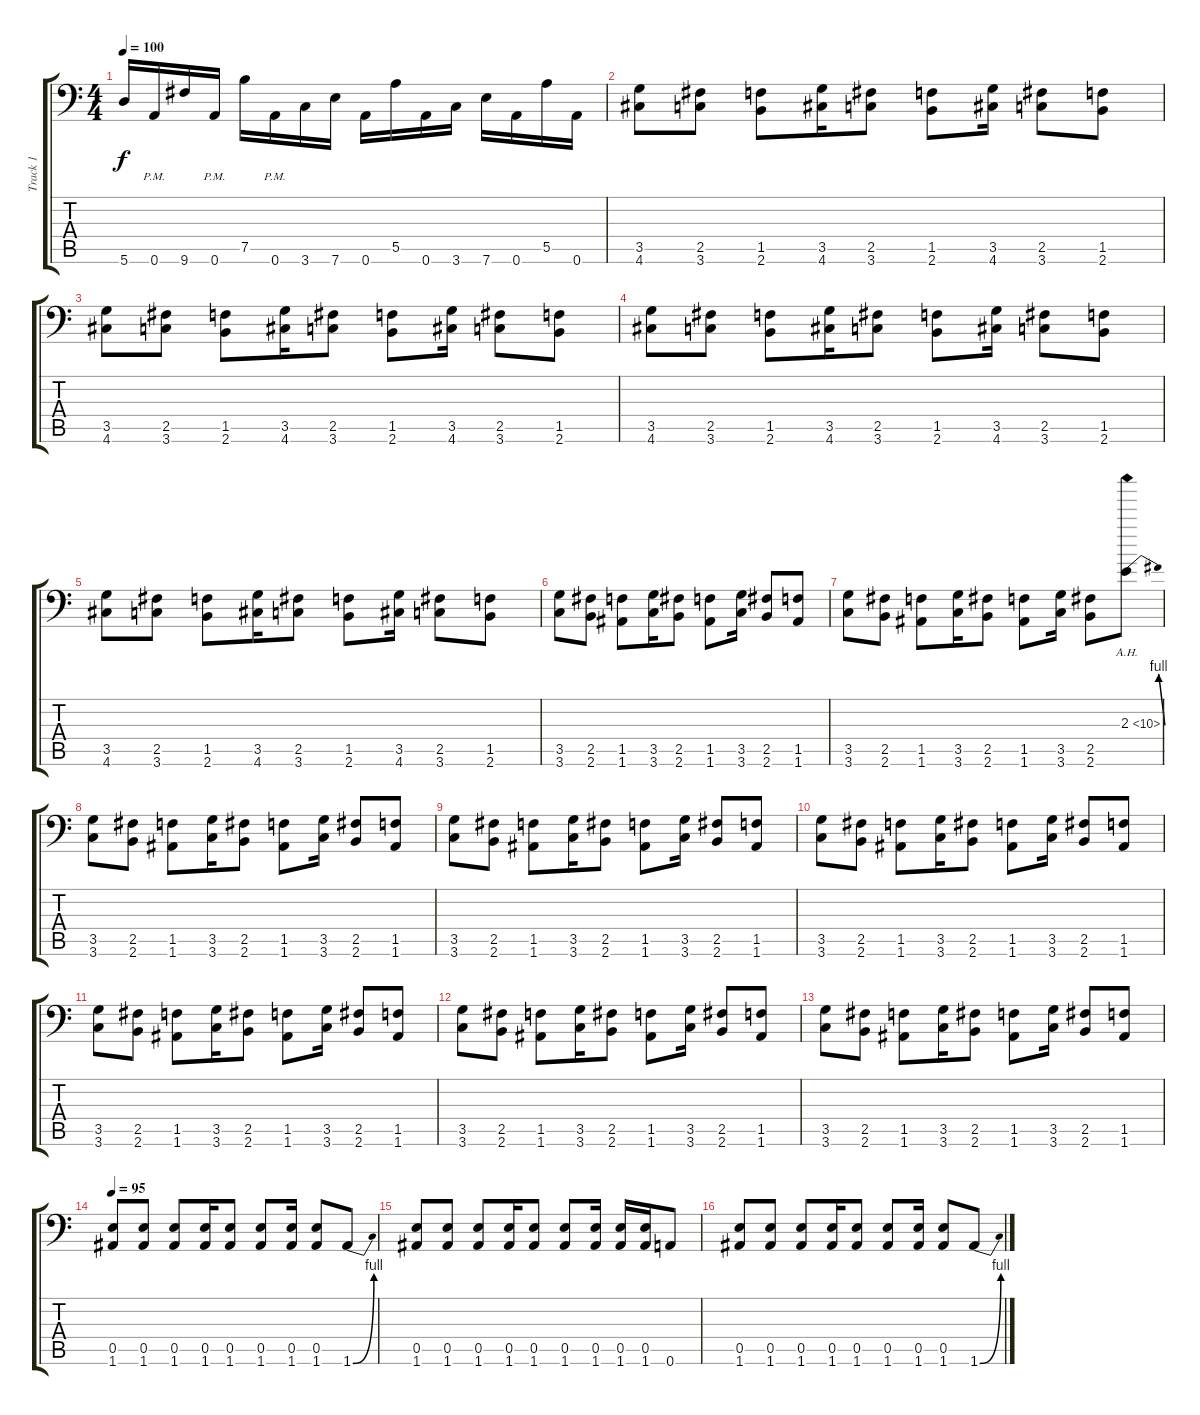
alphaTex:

\track ("Track 1" "Track 1") {instrument distortionguitar}
\staff {score tabs}
\tuning (B3 Gb3 D3 A2 E2 A1) {hide}
\ts (4 4)
\tempo 100
\clef f4
\ks c
5.6.16{dy f} 0.6{pm}.16 9.6.16 0.6{pm}.16 7.5.16 0.6{pm}.16 3.6.16 7.6.16 0.6.16 5.5.16 0.6.16 3.6.16 7.6.16 0.6.16 5.5.16 0.6.16 |
(3.5 4.6).8 (2.5 3.6).8 (1.5 2.6).8 (3.5 4.6).16 (2.5 3.6).8 (1.5 2.6).8 (3.5 4.6).16 (2.5 3.6).8 (1.5 2.6).8 |
(3.5 4.6).8 (2.5 3.6).8 (1.5 2.6).8 (3.5 4.6).16 (2.5 3.6).8 (1.5 2.6).8 (3.5 4.6).16 (2.5 3.6).8 (1.5 2.6).8 |
(3.5 4.6).8 (2.5 3.6).8 (1.5 2.6).8 (3.5 4.6).16 (2.5 3.6).8 (1.5 2.6).8 (3.5 4.6).16 (2.5 3.6).8 (1.5 2.6).8 |
(3.5 4.6).8 (2.5 3.6).8 (1.5 2.6).8 (3.5 4.6).16 (2.5 3.6).8 (1.5 2.6).8 (3.5 4.6).16 (2.5 3.6).8 (1.5 2.6).8 |
(3.5 3.6).8 (2.5 2.6).8 (1.5 1.6).8 (3.5 3.6).16 (2.5 2.6).8 (1.5 1.6).8 (3.5 3.6).16 (2.5 2.6).8 (1.5 1.6).8 |
(3.5 3.6).8 (2.5 2.6).8 (1.5 1.6).8 (3.5 3.6).16 (2.5 2.6).8 (1.5 1.6).8 (3.5 3.6).16 (2.5 2.6).8 2.3{be (bend 0 0 60 4) ah 8}.8 |
(3.5 3.6).8 (2.5 2.6).8 (1.5 1.6).8 (3.5 3.6).16 (2.5 2.6).8 (1.5 1.6).8 (3.5 3.6).16 (2.5 2.6).8 (1.5 1.6).8 |
(3.5 3.6).8 (2.5 2.6).8 (1.5 1.6).8 (3.5 3.6).16 (2.5 2.6).8 (1.5 1.6).8 (3.5 3.6).16 (2.5 2.6).8 (1.5 1.6).8 |
(3.5 3.6).8 (2.5 2.6).8 (1.5 1.6).8 (3.5 3.6).16 (2.5 2.6).8 (1.5 1.6).8 (3.5 3.6).16 (2.5 2.6).8 (1.5 1.6).8 |
(3.5 3.6).8 (2.5 2.6).8 (1.5 1.6).8 (3.5 3.6).16 (2.5 2.6).8 (1.5 1.6).8 (3.5 3.6).16 (2.5 2.6).8 (1.5 1.6).8 |
(3.5 3.6).8 (2.5 2.6).8 (1.5 1.6).8 (3.5 3.6).16 (2.5 2.6).8 (1.5 1.6).8 (3.5 3.6).16 (2.5 2.6).8 (1.5 1.6).8 |
(3.5 3.6).8 (2.5 2.6).8 (1.5 1.6).8 (3.5 3.6).16 (2.5 2.6).8 (1.5 1.6).8 (3.5 3.6).16 (2.5 2.6).8 (1.5 1.6).8 |
\tempo 95
(0.5 1.6).8 (0.5 1.6).8 (0.5 1.6).8 (0.5 1.6).16 (0.5 1.6).8 (0.5 1.6).8 (0.5 1.6).16 (0.5 1.6).8 1.6{be (bend 0 0 60 4)}.8 |
(0.5 1.6).8 (0.5 1.6).8 (0.5 1.6).8 (0.5 1.6).16 (0.5 1.6).8 (0.5 1.6).8 (0.5 1.6).16 (0.5 1.6).16 (0.5 1.6).16 0.6.8 |
(0.5 1.6).8 (0.5 1.6).8 (0.5 1.6).8 (0.5 1.6).16 (0.5 1.6).8 (0.5 1.6).8 (0.5 1.6).16 (0.5 1.6).8 1.6{be (bend 0 0 60 4)}.8
